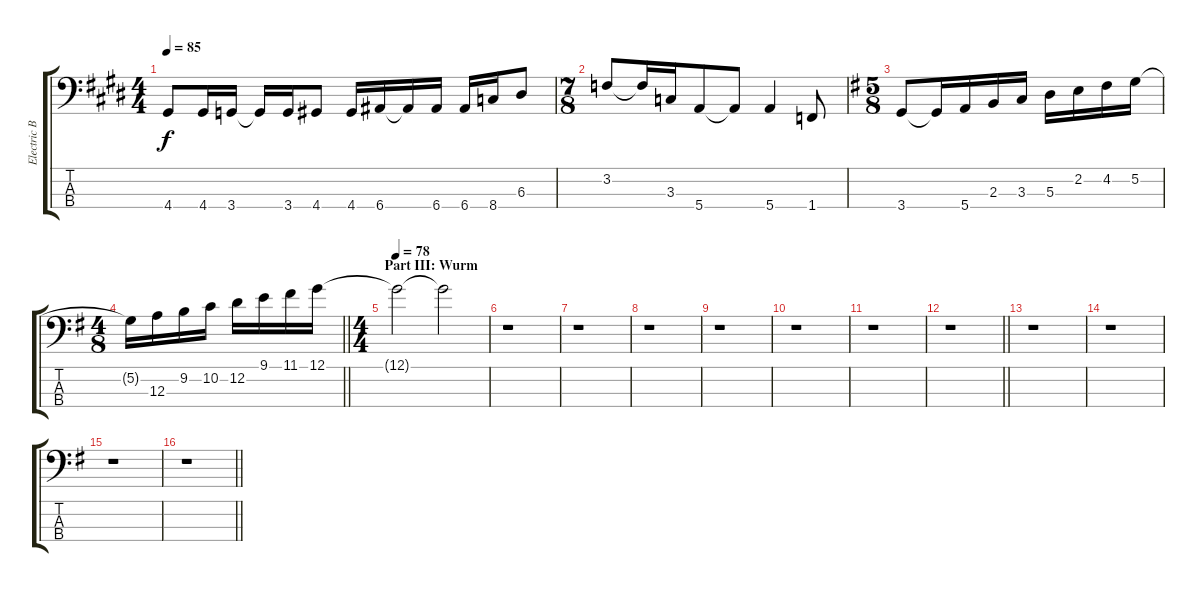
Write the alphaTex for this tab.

\track ("Electric Bass Guitar" "Electric B") {instrument electricbasspick}
\staff {score tabs}
\tuning (G2 D2 A1 E1) {hide}
\ts (4 4)
\tempo 85
\clef f4
\ks e
4.4.8{dy f} 4.4.16 3.4.16 3.4{t}.16 3.4.16 4.4.8 4.4.16 6.4.16 6.4{t}.16 6.4.16 6.4.16 8.4.16 6.3.8 |
\ts (7 8)
\ks c#minor
3.2.8 3.2{t}.16 3.3.16 5.4.8 5.4{t}.8 5.4.4 1.4.8 |
\ts (5 8)
\ks g
3.4.8 3.4{t}.16 5.4.16 2.3.16 3.3.16 5.3.16 2.2.16 4.2.16 5.2.16 |
\ts (4 8)
\barLineRight lightlight
5.2{t}.16 12.3.16 9.2.16 10.2.16 12.2.16 9.1.16 11.1.16 12.1.16 |
\ts (4 4)
\section ("" "Part III: Wurm")
\tempo 78
12.1{t}.2 12.1{t}.2 |
r.1 |
r.1 |
r.1 |
r.1 |
r.1 |
r.1 |
\barLineRight lightlight
r.1 |
r.1 |
r.1 |
r.1 |
\barLineRight lightlight
r.1
